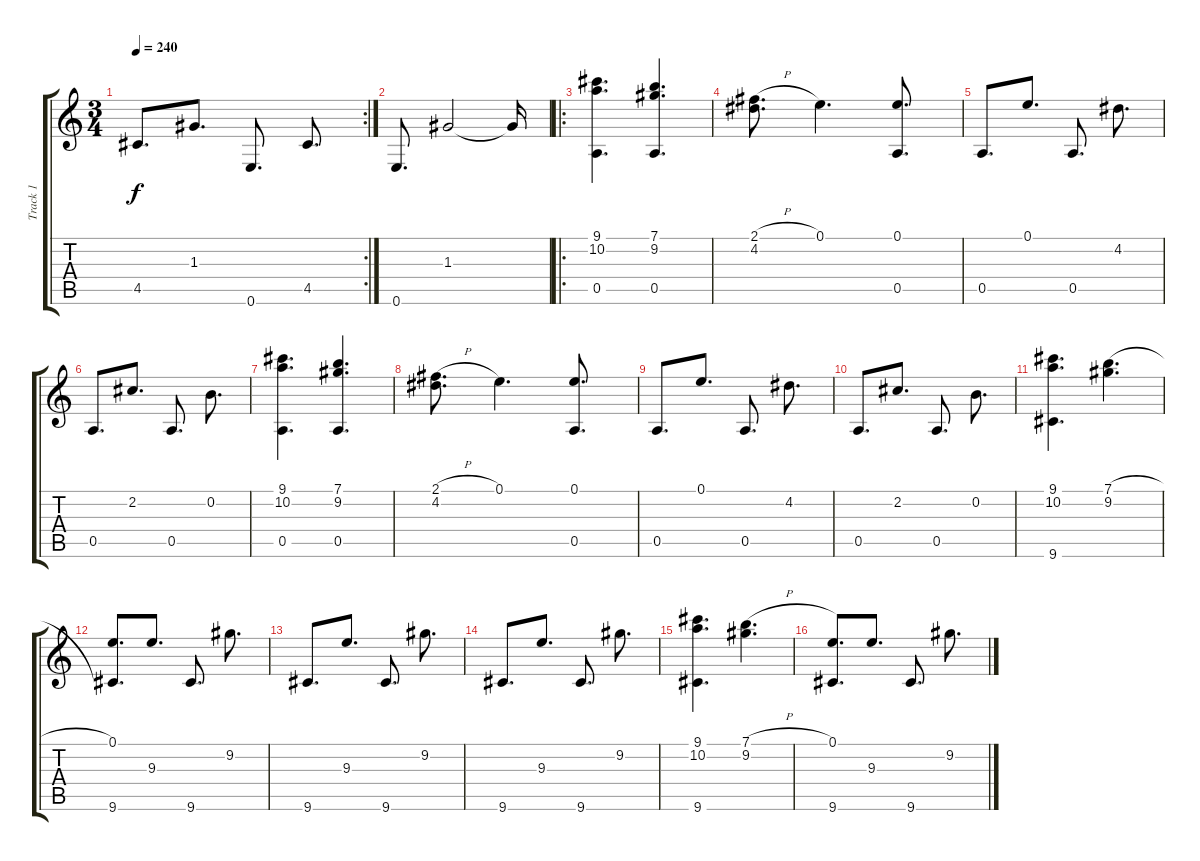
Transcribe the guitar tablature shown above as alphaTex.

\track ("Track 1" "Track 1") {instrument acousticguitarsteel}
\staff {score tabs}
\tuning (E4 B3 G3 D3 A2 E2) {hide}
\rc 2
\ts (3 4)
\tempo 240
\clef g2
\ks c
4.5.8{d dy f} 1.3.8{d} 0.6.8{d} 4.5.8{d} |
0.6.8{d} 1.3.2 1.3{t}.16 |
\ro
(9.1 10.2 0.5).4{d} (7.1 9.2 0.5).4{d} |
(2.1{h} 4.2).8{d} 0.1.4{d} (0.1 0.5).8{d} |
0.5.8{d} 0.1.8{d} 0.5.8{d} 4.2.8{d} |
0.5.8{d} 2.2.8{d} 0.5.8{d} 0.2.8{d} |
(9.1 10.2 0.5).4{d} (7.1 9.2 0.5).4{d} |
(2.1{h} 4.2).8{d} 0.1.4{d} (0.1 0.5).8{d} |
0.5.8{d} 0.1.8{d} 0.5.8{d} 4.2.8{d} |
0.5.8{d} 2.2.8{d} 0.5.8{d} 0.2.8{d} |
(9.1 10.2 9.6).4{d} (7.1{h} 9.2).4{d} |
(0.1 9.6).8{d} 9.3.8{d} 9.6.8{d} 9.2.8{d} |
9.6.8{d} 9.3.8{d} 9.6.8{d} 9.2.8{d} |
9.6.8{d} 9.3.8{d} 9.6.8{d} 9.2.8{d} |
(9.1 10.2 9.6).4{d} (7.1{h} 9.2).4{d} |
(0.1 9.6).8{d} 9.3.8{d} 9.6.8{d} 9.2.8{d}
